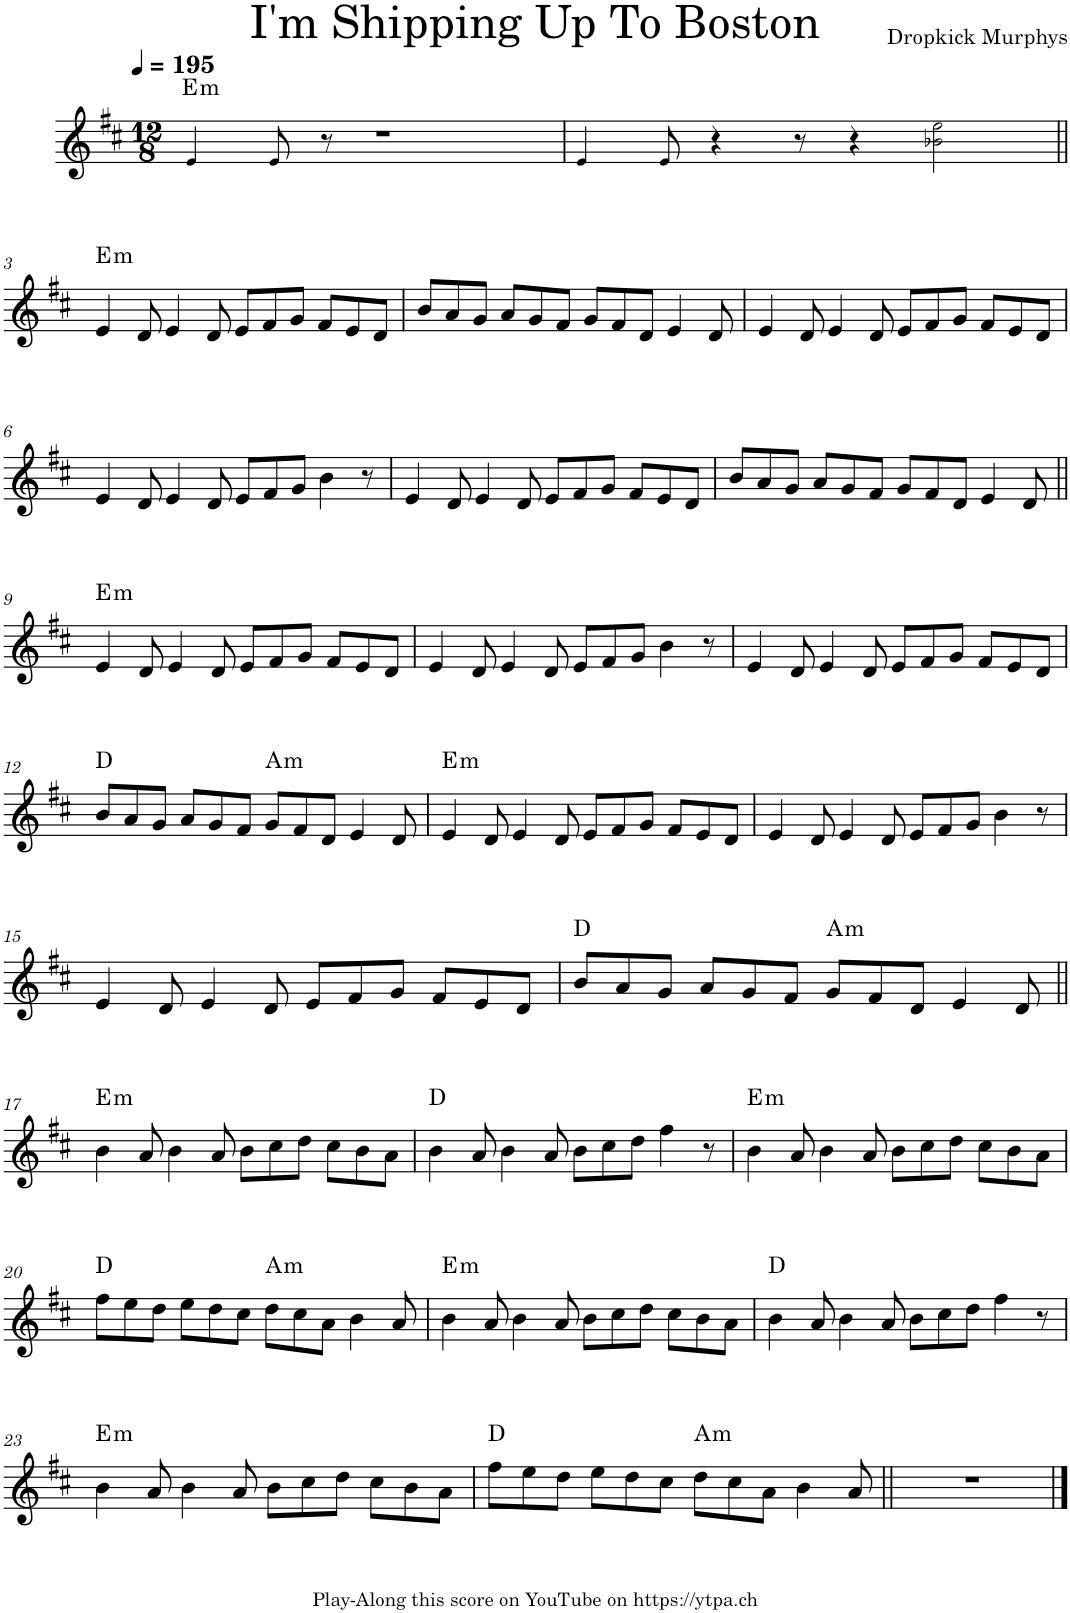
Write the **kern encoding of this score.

**kern	**harte
*part1	*part1
*staff1	*
*I"Piano	*
*I'Pno.	*
*clefG2	*
*k[f#c#]	*
*M12/8	*
*MM195	*
=1	=1
!	!LO:H:kt=m
4e!/	E:min
8e!/	.
8r	.
1r	.
=2	=2
4e!/	.
8e!/	.
4r	.
8r	.
4r	.
2b-X!\ 2ee!\	.
!!LO:LB:g=z
=3||	=3||
!	!LO:H:kt=m
4e/	E:min
8d/	.
4e/	.
8d/	.
8e/L	.
8f#/	.
8g/J	.
8f#/L	.
8e/	.
8d/J	.
=4	=4
8b/L	.
8a/	.
8g/J	.
8a/L	.
8g/	.
8f#/J	.
8g/L	.
8f#/	.
8d/J	.
4e/	.
8d/	.
=5	=5
4e/	.
8d/	.
4e/	.
8d/	.
8e/L	.
8f#/	.
8g/J	.
8f#/L	.
8e/	.
8d/J	.
!!LO:LB:g=z
=6	=6
4e/	.
8d/	.
4e/	.
8d/	.
8e/L	.
8f#/	.
8g/J	.
4b\	.
8r	.
=7	=7
4e/	.
8d/	.
4e/	.
8d/	.
8e/L	.
8f#/	.
8g/J	.
8f#/L	.
8e/	.
8d/J	.
=8	=8
8b/L	.
8a/	.
8g/J	.
8a/L	.
8g/	.
8f#/J	.
8g/L	.
8f#/	.
8d/J	.
4e/	.
8d/	.
!!LO:LB:g=z
=9||	=9||
!	!LO:H:kt=m
4e/	E:min
8d/	.
4e/	.
8d/	.
8e/L	.
8f#/	.
8g/J	.
8f#/L	.
8e/	.
8d/J	.
=10	=10
4e/	.
8d/	.
4e/	.
8d/	.
8e/L	.
8f#/	.
8g/J	.
4b\	.
8r	.
=11	=11
4e/	.
8d/	.
4e/	.
8d/	.
8e/L	.
8f#/	.
8g/J	.
8f#/L	.
8e/	.
8d/J	.
!!LO:LB:g=z
=12	=12
8b/L	D:maj
8a/	.
8g/J	.
8a/L	.
8g/	.
8f#/J	.
!	!LO:H:kt=m
8g/L	A:min
8f#/	.
8d/J	.
4e/	.
8d/	.
=13	=13
!	!LO:H:kt=m
4e/	E:min
8d/	.
4e/	.
8d/	.
8e/L	.
8f#/	.
8g/J	.
8f#/L	.
8e/	.
8d/J	.
=14	=14
4e/	.
8d/	.
4e/	.
8d/	.
8e/L	.
8f#/	.
8g/J	.
4b\	.
8r	.
!!LO:LB:g=z
=15	=15
4e/	.
8d/	.
4e/	.
8d/	.
8e/L	.
8f#/	.
8g/J	.
8f#/L	.
8e/	.
8d/J	.
=16	=16
8b/L	D:maj
8a/	.
8g/J	.
8a/L	.
8g/	.
8f#/J	.
!	!LO:H:kt=m
8g/L	A:min
8f#/	.
8d/J	.
4e/	.
8d/	.
!!LO:LB:g=z
=17||	=17||
!	!LO:H:kt=m
4b\	E:min
8a/	.
4b\	.
8a/	.
8b\L	.
8cc#\	.
8dd\J	.
8cc#\L	.
8b\	.
8a\J	.
=18	=18
4b\	D:maj
8a/	.
4b\	.
8a/	.
8b\L	.
8cc#\	.
8dd\J	.
4ff#\	.
8r	.
=19	=19
!	!LO:H:kt=m
4b\	E:min
8a/	.
4b\	.
8a/	.
8b\L	.
8cc#\	.
8dd\J	.
8cc#\L	.
8b\	.
8a\J	.
!!LO:LB:g=z
=20	=20
8ff#\L	D:maj
8ee\	.
8dd\J	.
8ee\L	.
8dd\	.
8cc#\J	.
!	!LO:H:kt=m
8dd\L	A:min
8cc#\	.
8a\J	.
4b\	.
8a/	.
=21	=21
!	!LO:H:kt=m
4b\	E:min
8a/	.
4b\	.
8a/	.
8b\L	.
8cc#\	.
8dd\J	.
8cc#\L	.
8b\	.
8a\J	.
=22	=22
4b\	D:maj
8a/	.
4b\	.
8a/	.
8b\L	.
8cc#\	.
8dd\J	.
4ff#\	.
8r	.
!!LO:LB:g=z
=23	=23
!	!LO:H:kt=m
4b\	E:min
8a/	.
4b\	.
8a/	.
8b\L	.
8cc#\	.
8dd\J	.
8cc#\L	.
8b\	.
8a\J	.
=24	=24
8ff#\L	D:maj
8ee\	.
8dd\J	.
8ee\L	.
8dd\	.
8cc#\J	.
!	!LO:H:kt=m
8dd\L	A:min
8cc#\	.
8a\J	.
4b\	.
8a/	.
=25||	=25||
1.r	.
==	==
*-	*-
